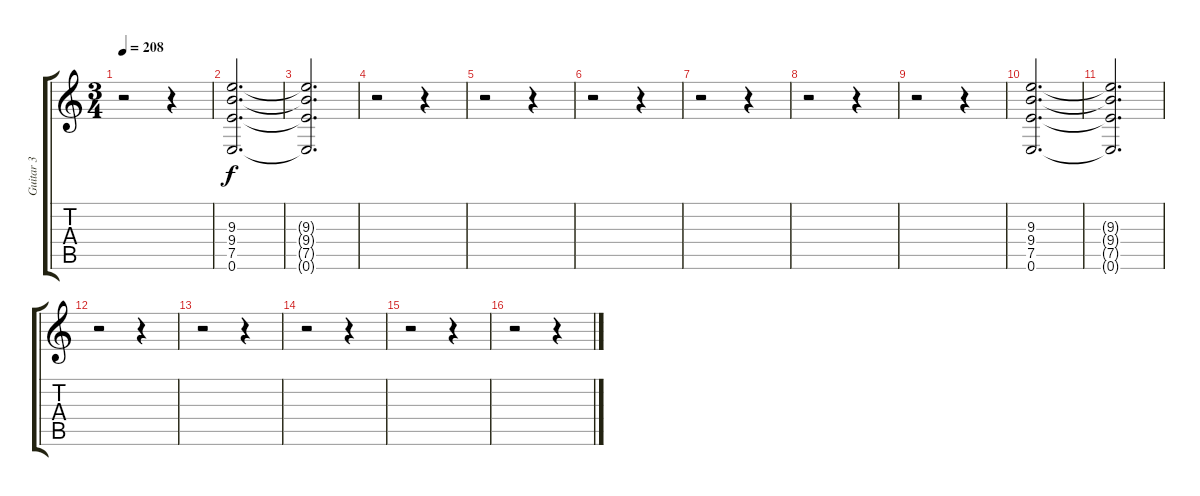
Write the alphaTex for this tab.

\track ("Guitar 3" "Guitar 3") {instrument distortionguitar}
\staff {score tabs}
\tuning (E4 B3 G3 D3 A2 E2) {hide}
\ts (3 4)
\tempo 208
\clef g2
\ks c
r.2{dy f} r.4 |
(9.3 9.4 7.5 0.6).2{d volume 8} |
(9.3{t} 9.4{t} 7.5{t} 0.6{t}).2{d} |
r.2 r.4 |
r.2 r.4 |
r.2 r.4 |
r.2 r.4 |
r.2 r.4 |
r.2 r.4 |
(9.3 9.4 7.5 0.6).2{d volume 8} |
(9.3{t} 9.4{t} 7.5{t} 0.6{t}).2{d} |
r.2 r.4 |
r.2 r.4 |
r.2 r.4 |
r.2 r.4 |
r.2 r.4
